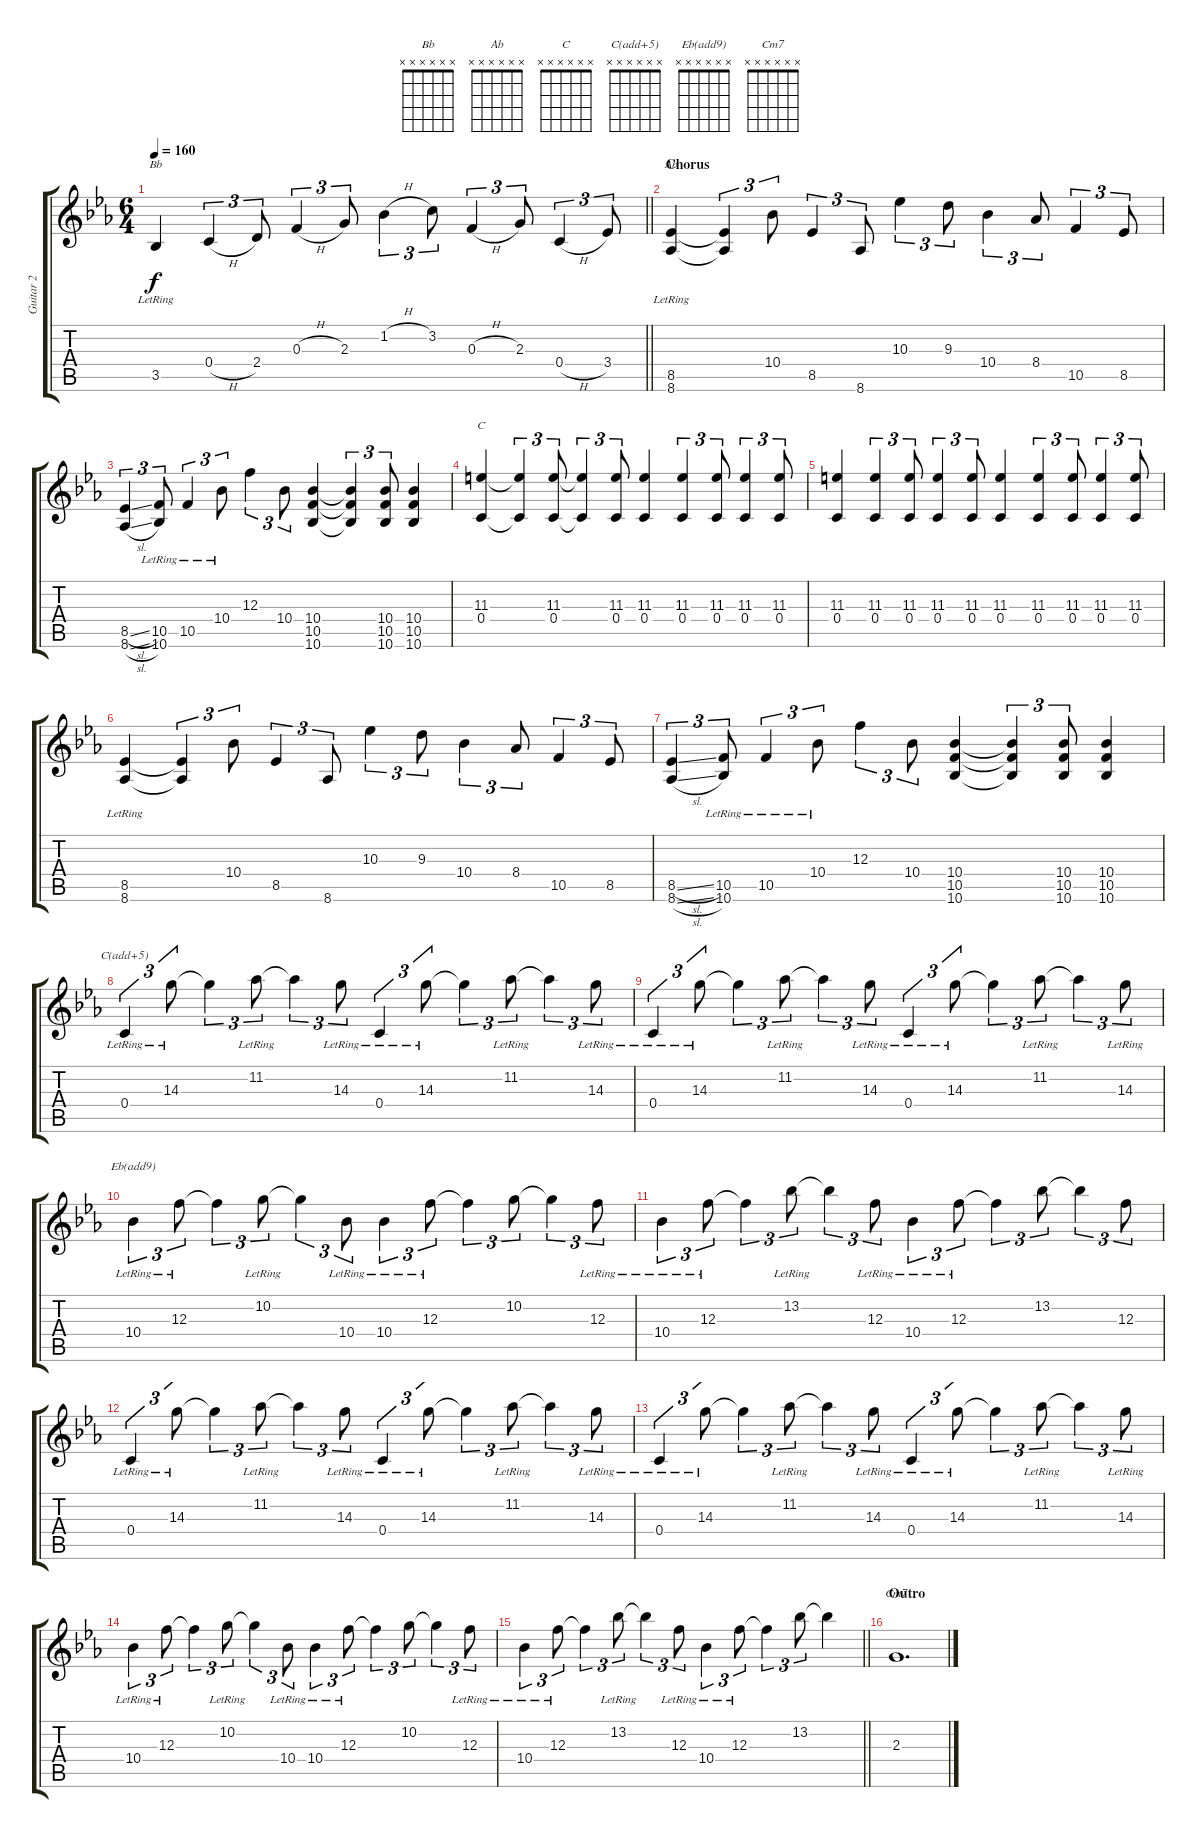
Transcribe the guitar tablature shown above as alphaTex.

\track ("Guitar 2" "Guitar 2") {instrument acousticguitarsteel}
\staff {score tabs}
\tuning (D4 A3 F3 C3 G2 C2) {hide}
\chord ("Bb" x x x x x x)
\chord ("Ab" x x x x x x)
\chord ("C" x x x x x x)
\chord ("C(add+5)" x x x x x x)
\chord ("Eb(add9)" x x x x x x)
\chord ("Cm7" x x x x x x)
\ts (6 4)
\tempo 160
\clef g2
\barLineRight lightlight
\ks cminor
3.5{lr}.4{ch "Bb" dy f} 0.4{h}.4{tu (3 2)} 2.4.8{tu (3 2)} 0.3{h}.4{tu (3 2)} 2.3.8{tu (3 2)} 1.2{h}.4{tu (3 2)} 3.2.8{tu (3 2)} 0.3{h}.4{tu (3 2)} 2.3.8{tu (3 2)} 0.4{h}.4{tu (3 2)} 3.4.8{tu (3 2)} |
\section ("" "Chorus")
(8.5{lr} 8.6{lr}).4{ch "Ab"} (8.5{t} 8.6{t}).4{tu (3 2)} 10.4.8{tu (3 2)} 8.5.4{tu (3 2)} 8.6.8{tu (3 2)} 10.3.4{tu (3 2)} 9.3.8{tu (3 2)} 10.4.4{tu (3 2)} 8.4.8{tu (3 2)} 10.5.4{tu (3 2)} 8.5.8{tu (3 2)} |
(8.5{sl} 8.6{sl}).4{tu (3 2)} (10.5{lr} 10.6{lr}).8{tu (3 2)} 10.5{lr}.4{tu (3 2)} 10.4{lr}.8{tu (3 2)} 12.3.4{tu (3 2)} 10.4.8{tu (3 2)} (10.4 10.5 10.6).4 (10.4{t} 10.5{t} 10.6{t}).4{tu (3 2)} (10.4 10.5 10.6).8{tu (3 2)} (10.4 10.5 10.6).4 |
(11.3 0.4).4{ch "C"} (11.3{t} 0.4{t}).4{tu (3 2)} (11.3 0.4).8{tu (3 2)} (11.3{t} 0.4{t}).4{tu (3 2)} (11.3 0.4).8{tu (3 2)} (11.3 0.4).4 (11.3 0.4).4{tu (3 2)} (11.3 0.4).8{tu (3 2)} (11.3 0.4).4{tu (3 2)} (11.3 0.4).8{tu (3 2)} |
(11.3 0.4).4 (11.3 0.4).4{tu (3 2)} (11.3 0.4).8{tu (3 2)} (11.3 0.4).4{tu (3 2)} (11.3 0.4).8{tu (3 2)} (11.3 0.4).4 (11.3 0.4).4{tu (3 2)} (11.3 0.4).8{tu (3 2)} (11.3 0.4).4{tu (3 2)} (11.3 0.4).8{tu (3 2)} |
(8.5{lr} 8.6{lr}).4 (8.5{t} 8.6{t}).4{tu (3 2)} 10.4.8{tu (3 2)} 8.5.4{tu (3 2)} 8.6.8{tu (3 2)} 10.3.4{tu (3 2)} 9.3.8{tu (3 2)} 10.4.4{tu (3 2)} 8.4.8{tu (3 2)} 10.5.4{tu (3 2)} 8.5.8{tu (3 2)} |
(8.5{sl} 8.6{sl}).4{tu (3 2)} (10.5{lr} 10.6{lr}).8{tu (3 2)} 10.5{lr}.4{tu (3 2)} 10.4{lr}.8{tu (3 2)} 12.3.4{tu (3 2)} 10.4.8{tu (3 2)} (10.4 10.5 10.6).4 (10.4{t} 10.5{t} 10.6{t}).4{tu (3 2)} (10.4 10.5 10.6).8{tu (3 2)} (10.4 10.5 10.6).4 |
0.4{lr}.4{tu (3 2) ch "C(add+5)"} 14.3{lr}.8{tu (3 2)} 14.3{t}.4{tu (3 2)} 11.2{lr}.8{tu (3 2)} 11.2{t}.4{tu (3 2)} 14.3{lr}.8{tu (3 2)} 0.4{lr}.4{tu (3 2)} 14.3{lr}.8{tu (3 2)} 14.3{t}.4{tu (3 2)} 11.2{lr}.8{tu (3 2)} 11.2{t}.4{tu (3 2)} 14.3{lr}.8{tu (3 2)} |
0.4{lr}.4{tu (3 2)} 14.3{lr}.8{tu (3 2)} 14.3{t}.4{tu (3 2)} 11.2{lr}.8{tu (3 2)} 11.2{t}.4{tu (3 2)} 14.3{lr}.8{tu (3 2)} 0.4{lr}.4{tu (3 2)} 14.3{lr}.8{tu (3 2)} 14.3{t}.4{tu (3 2)} 11.2{lr}.8{tu (3 2)} 11.2{t}.4{tu (3 2)} 14.3{lr}.8{tu (3 2)} |
10.4{lr}.4{tu (3 2) ch "Eb(add9)"} 12.3{lr}.8{tu (3 2)} 12.3{t}.4{tu (3 2)} 10.2{lr}.8{tu (3 2)} 10.2{t}.4{tu (3 2)} 10.4{lr}.8{tu (3 2)} 10.4{lr}.4{tu (3 2)} 12.3{lr}.8{tu (3 2)} 12.3{t}.4{tu (3 2)} 10.2.8{tu (3 2)} 10.2{t}.4{tu (3 2)} 12.3{lr}.8{tu (3 2)} |
10.4{lr}.4{tu (3 2)} 12.3{lr}.8{tu (3 2)} 12.3{t}.4{tu (3 2)} 13.2{lr}.8{tu (3 2)} 13.2{t}.4{tu (3 2)} 12.3{lr}.8{tu (3 2)} 10.4{lr}.4{tu (3 2)} 12.3{lr}.8{tu (3 2)} 12.3{t}.4{tu (3 2)} 13.2.8{tu (3 2)} 13.2{t}.4{tu (3 2)} 12.3.8{tu (3 2)} |
0.4{lr}.4{tu (3 2)} 14.3{lr}.8{tu (3 2)} 14.3{t}.4{tu (3 2)} 11.2{lr}.8{tu (3 2)} 11.2{t}.4{tu (3 2)} 14.3{lr}.8{tu (3 2)} 0.4{lr}.4{tu (3 2)} 14.3{lr}.8{tu (3 2)} 14.3{t}.4{tu (3 2)} 11.2{lr}.8{tu (3 2)} 11.2{t}.4{tu (3 2)} 14.3{lr}.8{tu (3 2)} |
0.4{lr}.4{tu (3 2)} 14.3{lr}.8{tu (3 2)} 14.3{t}.4{tu (3 2)} 11.2{lr}.8{tu (3 2)} 11.2{t}.4{tu (3 2)} 14.3{lr}.8{tu (3 2)} 0.4{lr}.4{tu (3 2)} 14.3{lr}.8{tu (3 2)} 14.3{t}.4{tu (3 2)} 11.2{lr}.8{tu (3 2)} 11.2{t}.4{tu (3 2)} 14.3{lr}.8{tu (3 2)} |
10.4{lr}.4{tu (3 2)} 12.3{lr}.8{tu (3 2)} 12.3{t}.4{tu (3 2)} 10.2{lr}.8{tu (3 2)} 10.2{t}.4{tu (3 2)} 10.4{lr}.8{tu (3 2)} 10.4{lr}.4{tu (3 2)} 12.3{lr}.8{tu (3 2)} 12.3{t}.4{tu (3 2)} 10.2.8{tu (3 2)} 10.2{t}.4{tu (3 2)} 12.3{lr}.8{tu (3 2)} |
\barLineRight lightlight
10.4{lr}.4{tu (3 2)} 12.3{lr}.8{tu (3 2)} 12.3{t}.4{tu (3 2)} 13.2{lr}.8{tu (3 2)} 13.2{t}.4{tu (3 2)} 12.3{lr}.8{tu (3 2)} 10.4{lr}.4{tu (3 2)} 12.3{lr}.8{tu (3 2)} 12.3{t}.4{tu (3 2)} 13.2.8{tu (3 2)} 13.2{t}.4 |
\section ("" "Outro")
2.3.1{d ch "Cm7"}
